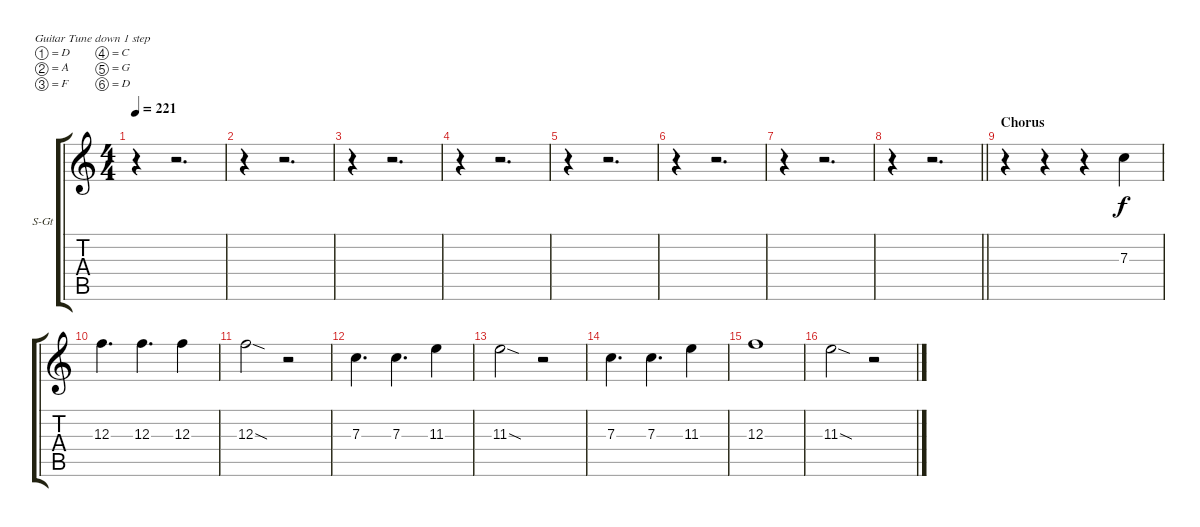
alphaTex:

\bracketExtendMode groupsimilarinstruments
\firstSystemTrackNameOrientation horizontal
\otherSystemsTrackNameOrientation horizontal
\track ("Vocals" "S-Gt") {instrument lead2sawtooth}
\staff {score tabs}
\tuning (D4 A3 F3 C3 G2 D2)
\displaytranspose 12
\ts (4 4)
\tempo 221
\clef g2
\ks c
r.4{dy f} r.2{d} |
r.4 r.2{d} |
r.4 r.2{d} |
r.4 r.2{d} |
r.4 r.2{d} |
r.4 r.2{d} |
r.4 r.2{d} |
\barLineRight lightlight
r.4 r.2{d} |
\section ("" "Chorus")
r.4 r.4 r.4 7.3.4 |
12.3.4{d} 12.3.4{d} 12.3.4 |
12.3{sod}.2 r.2 |
7.3.4{d} 7.3.4{d} 11.3.4 |
11.3{sod}.2 r.2 |
7.3.4{d} 7.3.4{d} 11.3.4 |
12.3.1 |
11.3{sod}.2 r.2
